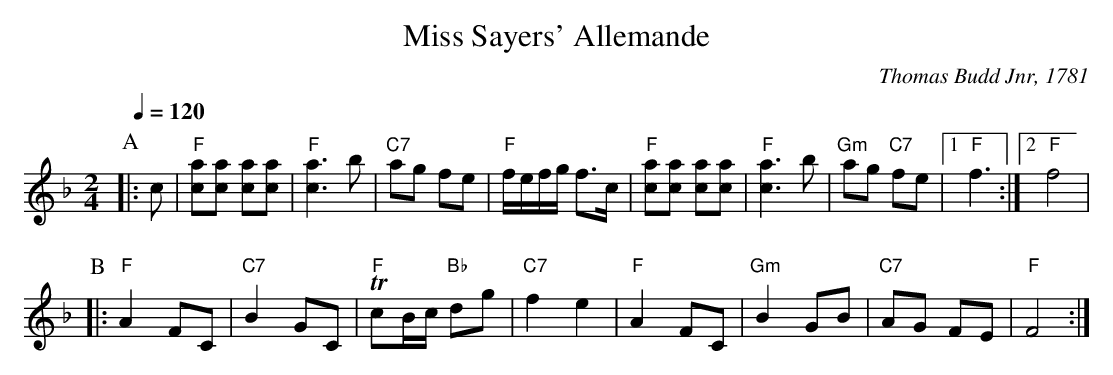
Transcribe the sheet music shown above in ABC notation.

X:1
T:Miss Sayers' Allemande
C:Thomas Budd Jnr, 1781
Q:1/4=120
M:2/4
L:1/8
K:F
P:A
|:c | "F"[ca][ca] [ca][ca] | "F"[ca]3 b | "C7"ag fe | "F"f/e/f/g/ f3/c/ |\
"F"[ca][ca] [ca][ca] | "F"[ca]3 b | "Gm"ag "C7"fe |1 "F"f3 :|2 "F"f4 |
P:B
|: "F"A2 FC | "C7"B2 GC | "F"TcB/c/ "Bb"dg | "C7"f2 e2 |\
"F"A2 FC | "Gm"B2 GB | "C7"AG FE | "F"F4 :|
